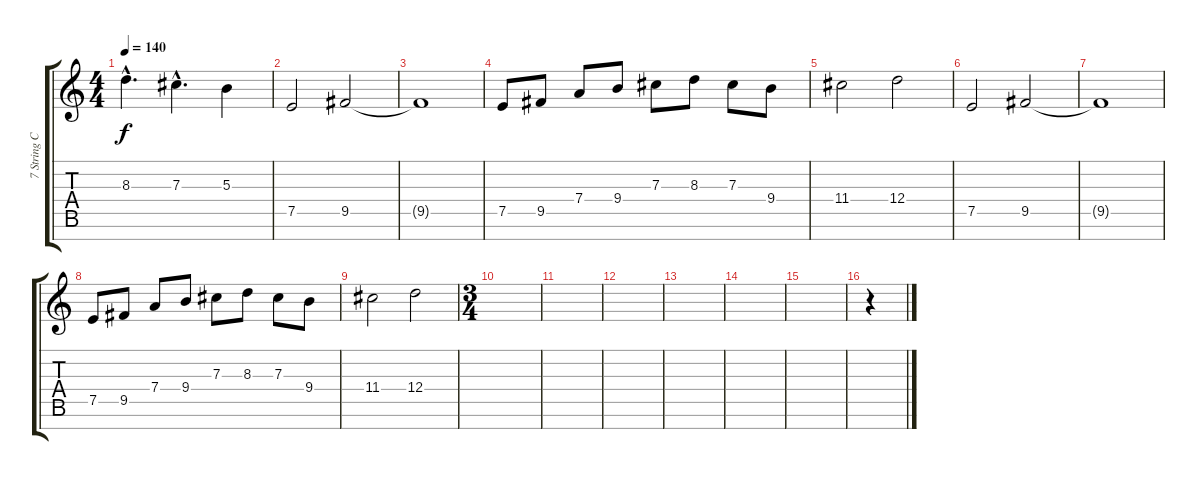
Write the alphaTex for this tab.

\track ("7 String Clean I" "7 String C") {instrument electricguitarjazz}
\staff {score tabs}
\tuning (E4 B3 Gb3 D3 A2 E2 B1) {hide}
\ts (4 4)
\tempo 140
\clef g2
\ks c
8.3{hac}.4{d dy f} 7.3{hac}.4{d} 5.3.4 |
7.5.2 9.5.2 |
9.5{t}.1 |
7.5.8 9.5.8 7.4.8 9.4.8 7.3.8 8.3.8 7.3.8 9.4.8 |
11.4.2 12.4.2 |
7.5.2 9.5.2 |
9.5{t}.1 |
7.5.8 9.5.8 7.4.8 9.4.8 7.3.8 8.3.8 7.3.8 9.4.8 |
11.4.2 12.4.2 |
\ts (3 4)
|
|
|
|
|
|
r.4
